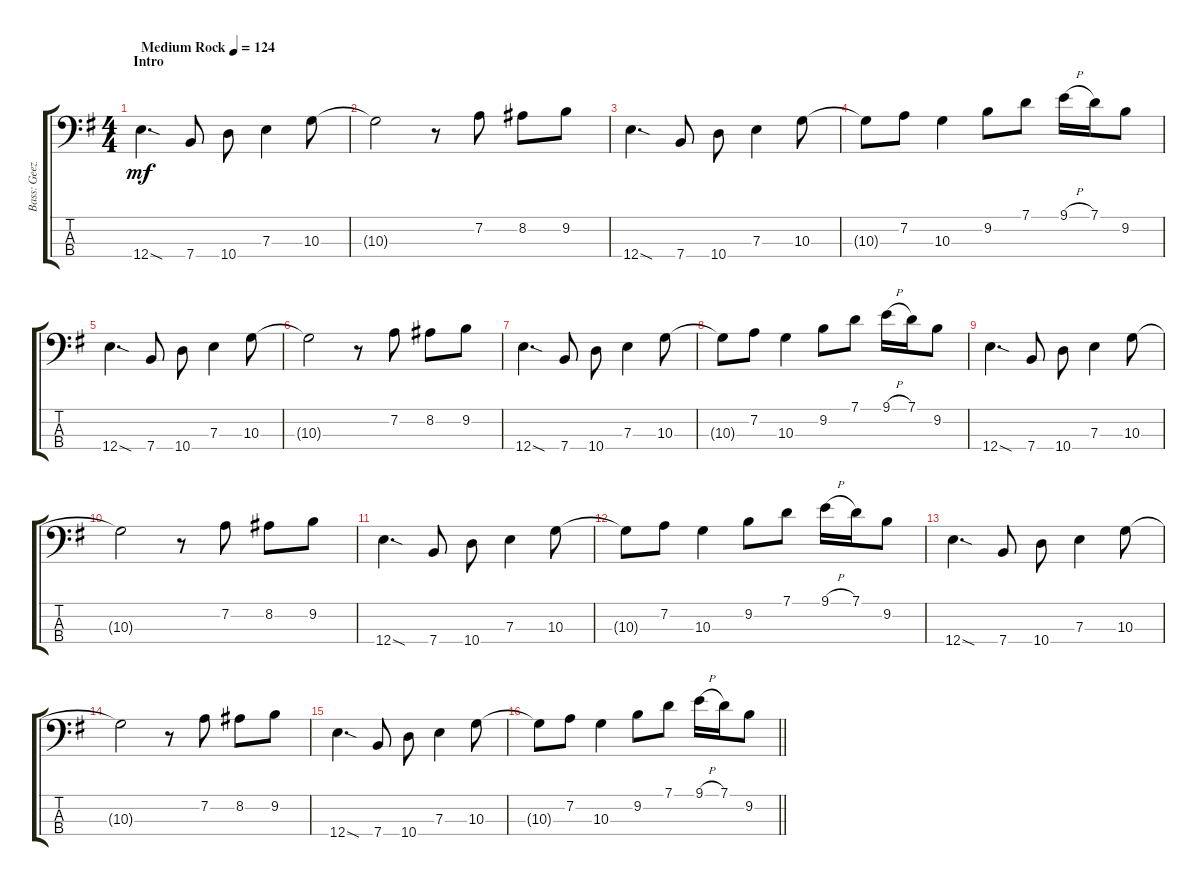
\track ("Bass: Geezer" "Bass: Geez") {instrument electricbassfinger}
\staff {score tabs}
\tuning (G2 D2 A1 E1) {hide}
\ts (4 4)
\section ("" "Intro")
\tempo (124 "Medium Rock")
\clef f4
\ks g
12.4{sod}.4{d dy mf instrument electricbassfinger} 7.4.8 10.4.8 7.3.4 10.3.8 |
10.3{t}.2 r.8 7.2.8 8.2.8 9.2.8 |
12.4{sod}.4{d} 7.4.8 10.4.8 7.3.4 10.3.8 |
10.3{t}.8 7.2.8 10.3.4 9.2.8 7.1.8 9.1{h}.16 7.1.16 9.2.8 |
12.4{sod}.4{d} 7.4.8 10.4.8 7.3.4 10.3.8 |
10.3{t}.2 r.8 7.2.8 8.2.8 9.2.8 |
12.4{sod}.4{d} 7.4.8 10.4.8 7.3.4 10.3.8 |
10.3{t}.8 7.2.8 10.3.4 9.2.8 7.1.8 9.1{h}.16 7.1.16 9.2.8 |
12.4{sod}.4{d} 7.4.8 10.4.8 7.3.4 10.3.8 |
10.3{t}.2 r.8 7.2.8 8.2.8 9.2.8 |
12.4{sod}.4{d} 7.4.8 10.4.8 7.3.4 10.3.8 |
10.3{t}.8 7.2.8 10.3.4 9.2.8 7.1.8 9.1{h}.16 7.1.16 9.2.8 |
12.4{sod}.4{d} 7.4.8 10.4.8 7.3.4 10.3.8 |
10.3{t}.2 r.8 7.2.8 8.2.8 9.2.8 |
12.4{sod}.4{d} 7.4.8 10.4.8 7.3.4 10.3.8 |
\barLineRight lightlight
10.3{t}.8 7.2.8 10.3.4 9.2.8 7.1.8 9.1{h}.16 7.1.16 9.2.8
